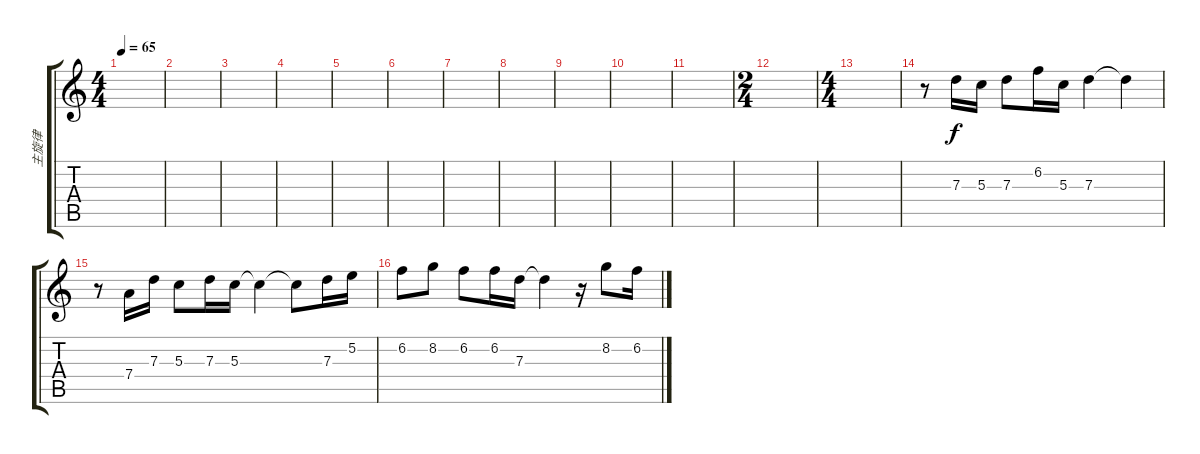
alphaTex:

\track ("主旋律" "主旋律") {instrument overdrivenguitar}
\staff {score tabs}
\tuning (E4 B3 G3 D3 A2 E2) {hide}
\ts (4 4)
\tempo 65
\clef g2
\ks c
|
|
|
|
|
|
|
|
|
|
|
\ts (2 4)
|
\ts (4 4)
|
r.8 7.3.16 5.3.16 7.3.8 6.2.16 5.3.16 7.3.4 7.3{t}.4 |
r.8 7.4.16 7.3.16 5.3.8 7.3.16 5.3.16 5.3{t}.4 5.3{t}.8 7.3.16 5.2.16 |
6.2.8 8.2.8 6.2.8 6.2.16 7.3.16 7.3{t}.4 r.16 8.2.8 6.2.16
